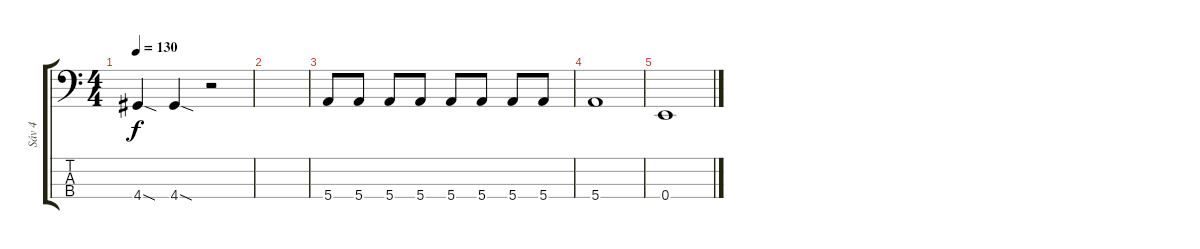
\track ("Sáv 4" "Sáv 4") {instrument electricbassfinger}
\staff {score tabs}
\tuning (G2 D2 A1 E1) {hide}
\ts (4 4)
\tempo 130
\clef f4
\ks c
4.4{sod}.4{dy f} 4.4{sod}.4 r.2 |
|
5.4.8 5.4.8 5.4.8 5.4.8 5.4.8 5.4.8 5.4.8 5.4.8 |
5.4.1 |
0.4.1
